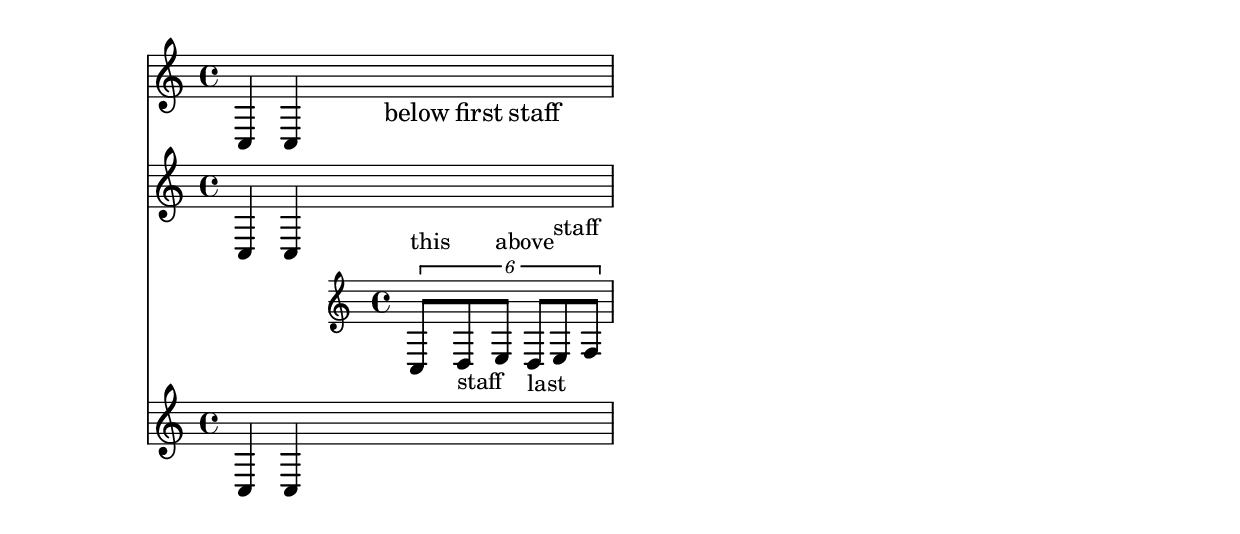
%% Do not edit this file; it is auto-generated from LSR http://lsr.dsi.unimi.it
%% This file is in the public domain.
\version "2.11.38"

\header {
  lsrtags = "vocal-music, tweaks-and-overrides, spacing"

  texidoc = "
This snippet shows of to use the @code{alignBelowContext} and
@code{alignAboveContext} properties, which may be needed for text
elements (e.g. lyrics) positioning, but also for musical contents such
as ossias.

"
  doctitle = "Vertically aligning ossias and lyrics"
} % begin verbatim
\paper {
  ragged-right = ##t
}

\relative <<
  \new Staff = "1" { c4 c s2 }
  \new Staff = "2" { c4  c s2 }
  \new Staff = "3" { c4  c s2 }
  { \skip 2
    <<
      \lyrics {
	\set alignBelowContext = #"1"
	below8 first staff
      }
      \new Staff {
	\set Staff.alignAboveContext = #"3"
	\times 4/6 {
	  \override TextScript #'padding = #3
	  c8^"this" d_"staff" e^"above" d_"last" e^"staff" f
	}
      }
    >> }
>>
